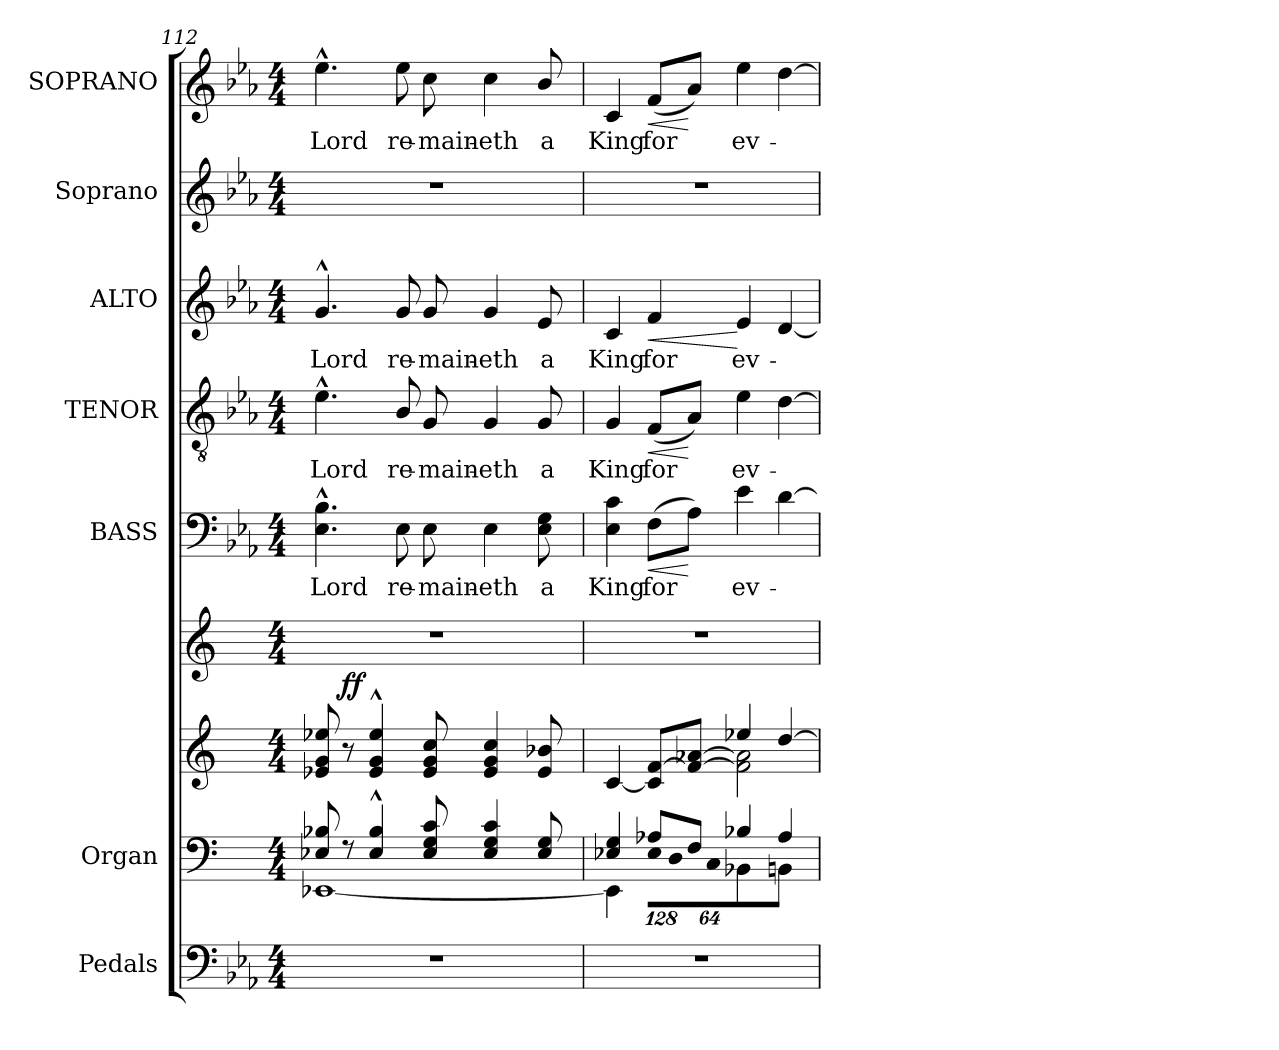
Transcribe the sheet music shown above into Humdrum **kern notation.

**kern	**kern	**kern	**kern	**dynam	**kern	**text	**dynam	**kern	**text	**dynam	**kern	**text	**dynam	**kern	**kern	**text	**dynam
*part7	*part6	*part6	*part6	*part6	*part5	*part5	*part5	*part4	*part4	*part4	*part3	*part3	*part3	*part2	*part1	*part1	*part1
*staff9	*staff8	*staff7	*staff6	*staff6/7/8	*staff5	*staff5	*staff5	*staff4	*staff4	*staff4	*staff3	*staff3	*staff3	*staff2	*staff1	*staff1	*staff1
*I"Pedals	*I"Organ	*	*	*	*I"BASS	*	*	*I"TENOR	*	*	*I"ALTO	*	*	*I"Soprano	*I"SOPRANO	*	*
*I'Ped.	*I'Org.	*	*	*	*I'B.	*	*	*I'T.	*	*	*I'A.	*	*	*I'S.	*I'S.	*	*
*clefF4	*clefF4	*clefG2	*clefG2	*	*clefF4	*	*	*clefGv2	*	*	*clefG2	*	*	*clefG2	*clefG2	*	*
*	*	*	*	*	*	*	*	*ITrd7c12	*	*	*	*	*	*	*	*	*
*k[b-e-a-]	*k[]	*k[]	*k[]	*	*k[b-e-a-]	*	*	*k[b-e-a-]	*	*	*k[b-e-a-]	*	*	*k[b-e-a-]	*k[b-e-a-]	*	*
*E-:	*C:	*C:	*C:	*	*E-:	*	*	*E-:	*	*	*E-:	*	*	*E-:	*E-:	*	*
*M4/4	*M4/4	*M4/4	*M4/4	*	*M4/4	*	*	*M4/4	*	*	*M4/4	*	*	*M4/4	*M4/4	*	*
=112	=112	=112	=112	=112	=112	=112	=112	=112	=112	=112	=112	=112	=112	=112	=112	=112	=112
*	*^	*	*	*	*	*	*	*	*	*	*	*	*	*	*	*	*
!	!	!	!	!	!	!	!LO:LY:b:color=#000000	!	!	!	!	!	!	!	!	!	!	!
!	!	!	!	!	!	!	!	!	!	!LO:LY:b:color=#000000	!	!	!	!	!	!	!	!
!	!	!	!	!	!	!	!	!	!	!	!	!	!LO:LY:b:color=#000000	!	!	!	!	!
!	!	!	!	!	!	!	!	!	!	!	!	!	!	!	!	!	!LO:LY:b:color=#000000	!
*	*	*	*	*^	*	*	*	*	*	*	*	*	*	*	*	*^	*	*
1r	8E-i/ 8B-i	[1EE-i	8e-i/ 8gi 8ee-i	1r	2ryy	.	4.E-i\^^ 4.B-i^^	Lord	.	4.E-^^i\	Lord	.	4.g^^i/	Lord	.	1r	4.ee-^^i\	2ryy	Lord	.
.	8r	.	8r	.	.	ff	.	.	.	.	.	.	.	.	.	.	.	.	.	.
.	4E-i/^^ 4B-i^^	.	4e-i/^^ 4gi^^ 4ee-i^^	.	.	.	.	.	.	.	.	.	.	.	.	.	.	.	.	.
!	!	!	!	!	!	!	!	!LO:LY:b:color=#000000	!	!	!	!	!	!	!	!	!	!	!	!
!	!	!	!	!	!	!	!	!	!	!	!LO:LY:b:color=#000000	!	!	!	!	!	!	!	!	!
!	!	!	!	!	!	!	!	!	!	!	!	!	!	!LO:LY:b:color=#000000	!	!	!	!	!	!
!	!	!	!	!	!	!	!	!	!	!	!	!	!	!	!	!	!	!	!LO:LY:b:color=#000000	!
.	.	.	.	.	.	.	8E-i\	re-	.	8BB-i/	re-	.	8gi/	re-	.	.	8ee-i\	.	re-	.
!	!	!	!	!	!	!	!	!LO:LY:b:color=#000000	!	!	!	!	!	!	!	!	!	!	!	!
!	!	!	!	!	!	!	!	!	!	!	!LO:LY:b:color=#000000	!	!	!	!	!	!	!	!	!
!	!	!	!	!	!	!	!	!	!	!	!	!	!	!LO:LY:b:color=#000000	!	!	!	!	!	!
!	!	!	!	!	!	!	!	!	!	!	!	!	!	!	!	!	!	!	!LO:LY:b:color=#000000	!
.	8E-i/ 8Gi 8ci	.	8e-i/ 8gi 8cci	.	4ryy	.	8E-i\	-main-	.	8GGi/	-main-	.	8gi/	-main-	.	.	8cci\	4ryy	-main-	.
!	!	!	!	!	!	!	!	!LO:LY:b:color=#000000	!	!	!	!	!	!	!	!	!	!	!	!
!	!	!	!	!	!	!	!	!	!	!	!LO:LY:b:color=#000000	!	!	!	!	!	!	!	!	!
!	!	!	!	!	!	!	!	!	!	!	!	!	!	!LO:LY:b:color=#000000	!	!	!	!	!	!
!	!	!	!	!	!	!	!	!	!	!	!	!	!	!	!	!	!	!	!LO:LY:b:color=#000000	!
.	4E-i/ 4Gi 4ci	.	4e-i/ 4gi 4cci	.	.	.	4E-i\	-eth	.	4GGi/	-eth	.	4gi/	-eth	.	.	4cci\	.	-eth	.
.	.	.	.	.	8ryy	.	.	.	.	.	.	.	.	.	.	.	.	8ryy	.	.
!	!	!	!	!	!	!	!	!LO:LY:b:color=#000000	!	!	!	!	!	!	!	!	!	!	!	!
!	!	!	!	!	!	!	!	!	!	!	!LO:LY:b:color=#000000	!	!	!	!	!	!	!	!	!
!	!	!	!	!	!	!	!	!	!	!	!	!	!	!LO:LY:b:color=#000000	!	!	!	!	!	!
!	!	!	!	!	!	!	!	!	!	!	!	!	!	!	!	!	!	!	!LO:LY:b:color=#000000	!
.	8E-i/ 8Gi	.	8e-i/ 8b-i	.	16ryy	.	8E-i\ 8Gi	a	.	8GGi/	a	.	8e-i/	a	.	.	8b-i/	16ryy	a	.
.	.	.	.	.	32ryy	.	.	.	.	.	.	.	.	.	.	.	.	32ryy	.	.
.	.	.	.	.	64ryy	.	.	.	.	.	.	.	.	.	.	.	.	64ryy	.	.
.	.	.	.	.	128...ryy	.	.	.	.	.	.	.	.	.	.	.	.	128...ryy	.	.
.	.	.	.	.	1024ryy	.	.	.	.	.	.	.	.	.	.	.	.	1024ryy	.	.
*	*	*	*	*v	*v	*	*	*	*	*	*	*	*	*	*	*	*v	*v	*	*
=113	=113	=113	=113	=113	=113	=113	=113	=113	=113	=113	=113	=113	=113	=113	=113	=113	=113	=113
*	*	*	*^	*	*	*	*	*	*	*	*	*	*	*	*	*	*	*
*	*	*	*	*	*^	*	*	*	*	*	*	*	*	*	*	*	*^	*	*
!	!	!	!	!	!	!	!	!	!LO:LY:b:color=#000000	!	!	!	!	!	!	!	!	!	!	!	!
*	*	*	*	*	*v	*v	*	*	*	*	*	*	*	*	*	*	*	*v	*v	*	*
*	*	*	*	*	*^	*	*	*	*	*	*	*	*	*	*	*	*^	*	*
!	!	!	!	!	!	!	!	!	!	!	!	!LO:LY:b:color=#000000	!	!	!	!	!	!	!	!	!
*	*	*	*	*	*v	*v	*	*	*	*	*	*	*	*	*	*	*	*v	*v	*	*
*	*	*	*	*	*^	*	*	*	*	*	*	*	*	*	*	*	*^	*	*
!	!	!	!	!	!	!	!	!	!	!	!	!	!	!	!LO:LY:b:color=#000000	!	!	!	!	!	!
*	*	*	*	*	*v	*v	*	*	*	*	*	*	*	*	*	*	*	*v	*v	*	*
*	*	*	*	*	*^	*	*	*	*	*	*	*	*	*	*	*	*^	*	*
!	!	!	!	!	!	!	!	!	!	!	!	!	!	!	!	!	!	!	!	!LO:LY:b:color=#000000	!
*	*	*	*	*	*v	*v	*	*	*	*	*	*	*	*	*	*	*	*v	*v	*	*
1r	4E-i/ 4Gi	4EE-i\]	[4ci/	2ryy	1r	.	4E-i\ 4ci	King	.	4GGi/	King	.	4ci/	King	.	1r	4ci/	King	.
*	*	*Xbrackettup	*	*	*	*	*	*	*	*	*	*	*	*	*	*	*	*	*
!	!	!LO:N:vis=8	!	!	!	!	!	!	!	!	!	!	!	!	!	!	!	!	!
!	!	!	!	!	!	!	!	!LO:LY:b:color=#000000	!LO:HP:b	!	!	!	!	!	!	!	!	!	!
!	!	!	!	!	!	!	!	!	!	!	!LO:LY:b:color=#000000	!LO:HP:b	!	!	!	!	!	!	!
!	!	!	!	!	!	!	!	!	!	!	!	!	!	!LO:LY:b:color=#000000	!LO:HP:b	!	!	!	!
!	!	!	!	!	!	!	!	!	!	!	!	!	!	!	!	!	!	!LO:LY:b:color=#000000	!LO:HP:b
.	8A-i/L	1024%85E-i\L	8ci/] [8fiL	.	.	.	(8Fi\L	for	<	(8FFi/L	for	<	4fi/	for	<	.	(8fi/L	for	<
!	!	!LO:N:vis=8	!	!	!	!	!	!	!	!	!	!	!	!	!	!	!	!	!
.	.	1024%85Di\	.	.	.	.	.	.	.	.	.	.	.	.	.	.	.	.	.
.	8Fi/J	.	8fi/_ [8a-iJ	.	.	.	8A-i\J)	.	[	8AA-i/J)	.	[	.	.	.	.	8a-i/J)	.	[
!	!	!LO:N:vis=8	!	!	!	!	!	!	!	!	!	!	!	!	!	!	!	!	!
.	.	512%43Ci\J	.	.	.	.	.	.	.	.	.	.	.	.	.	.	.	.	.
!	!	!	!	!	!	!	!	!LO:LY:b:color=#000000	!	!	!	!	!	!	!	!	!	!	!
!	!	!	!	!	!	!	!	!	!	!	!LO:LY:b:color=#000000	!	!	!	!	!	!	!	!
!	!	!	!	!	!	!	!	!	!	!	!	!	!	!LO:LY:b:color=#000000	!	!	!	!	!
!	!	!	!	!	!	!	!	!	!	!	!	!	!	!	!	!	!	!LO:LY:b:color=#000000	!
.	4B-i/	4BB-i\	4ee-i/	2fi\] 2a-i]	.	.	4e-i\	ev-	.	4E-i\	ev-	.	4e-i/	ev-	[	.	4ee-i\	ev-	.
.	4A-i/	4BBni\	[4ddi/	.	.	.	[4di\	.	.	[4Di\	.	.	[4di/	.	.	.	[4ddi\	.	.
*	*v	*v	*	*	*	*	*	*	*	*	*	*	*	*	*	*	*	*	*
*	*	*v	*v	*	*	*	*	*	*	*	*	*	*	*	*	*	*	*
=	=	=	=	=	=	=	=	=	=	=	=	=	=	=	=	=	=
*-	*-	*-	*-	*-	*-	*-	*-	*-	*-	*-	*-	*-	*-	*-	*-	*-	*-
